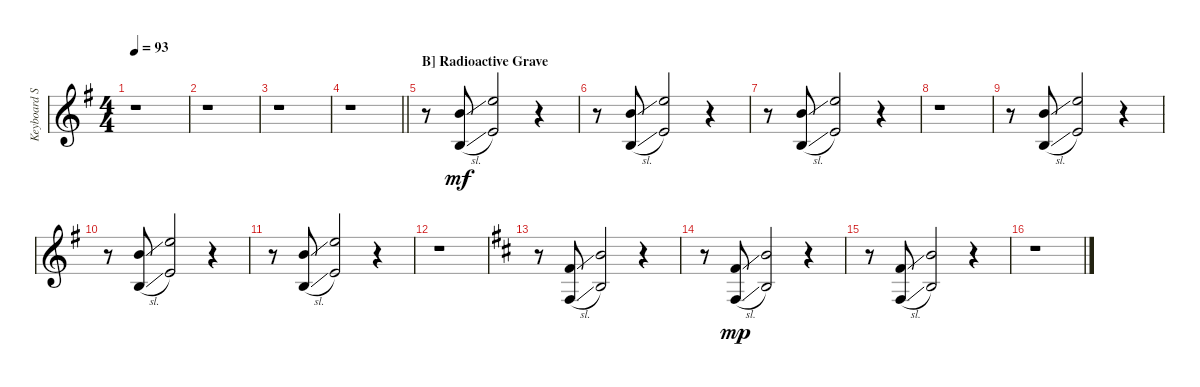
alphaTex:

\track ("Keyboard Solo - Joost Van Den Broeck" "Keyboard S") {instrument lead2sawtooth}
\staff {score}
\tuning (E5 B4 G4 D4 A3 E3) {hide}
\ts (4 4)
\tempo 93
\clef g2
\ks eminor
r.1{dy mf} |
r.1 |
r.1 |
\barLineRight lightlight
r.1 |
\section ("" "B] Radioactive Grave")
r.8{instrument lead2sawtooth} (4.3{sl} 2.5{sl}).8 (9.3 7.5).2 r.4 |
r.8 (4.3{sl} 2.5{sl}).8 (9.3 7.5).2 r.4 |
r.8 (4.3{sl} 2.5{sl}).8 (9.3 7.5).2 r.4 |
r.1 |
r.8 (4.3{sl} 2.5{sl}).8 (9.3 7.5).2 r.4 |
r.8 (4.3{sl} 2.5{sl}).8 (9.3 7.5).2 r.4 |
r.8 (4.3{sl} 2.5{sl}).8 (9.3 7.5).2 r.4 |
r.1 |
\ks bminor
r.8 (4.4{sl} 2.6{sl}).8 (9.4 7.6).2 r.4 |
r.8 (4.4{sl} 2.6{sl}).8{dy mp} (9.4 7.6).2 r.4 |
r.8 (4.4{sl} 2.6{sl}).8 (9.4 7.6).2 r.4 |
r.1
